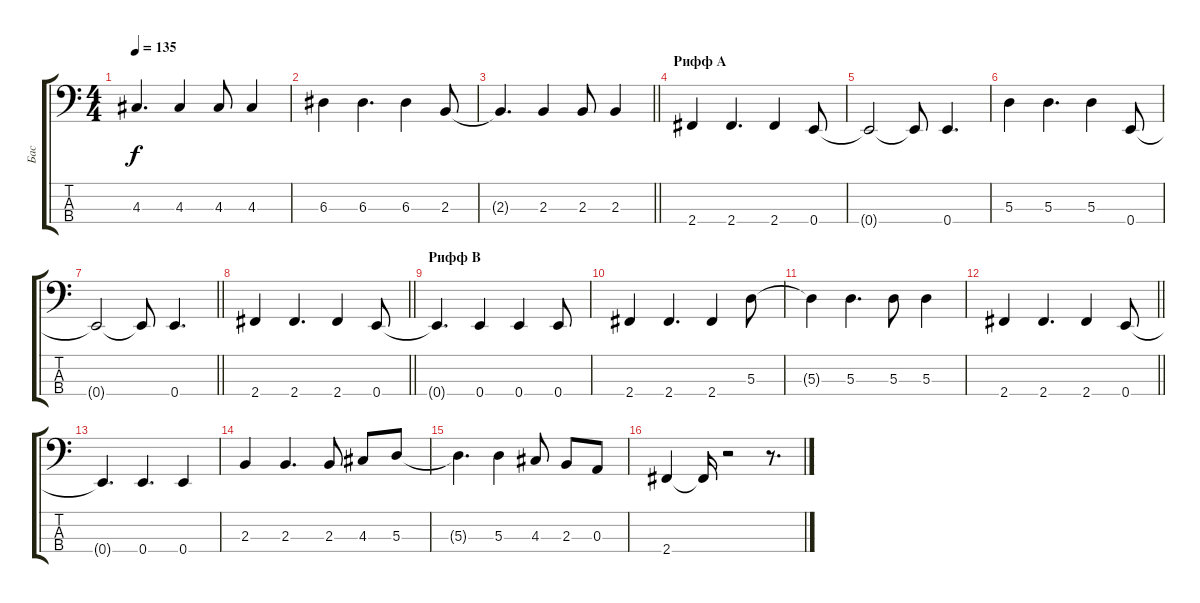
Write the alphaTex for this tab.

\track ("Бас" "Бас") {instrument electricbasspick}
\staff {score tabs}
\tuning (G2 D2 A1 E1) {hide}
\ts (4 4)
\tempo 135
\clef f4
\ks c
4.3{t}.4{d dy f} 4.3.4 4.3.8 4.3.4 |
6.3.4 6.3.4{d} 6.3.4 2.3.8 |
\barLineRight lightlight
2.3{t}.4{d} 2.3.4 2.3.8 2.3.4 |
\section ("" "Рифф А")
2.4.4 2.4.4{d} 2.4.4 0.4.8 |
0.4{t}.2 0.4{t}.8 0.4.4{d} |
5.3.4 5.3.4{d} 5.3.4 0.4.8 |
\barLineRight lightlight
0.4{t}.2 0.4{t}.8 0.4.4{d} |
\section ("" "")
\barLineRight lightlight
2.4.4 2.4.4{d} 2.4.4 0.4.8 |
\section ("" "Рифф В")
0.4{t}.4{d} 0.4.4 0.4.4 0.4.8 |
2.4.4 2.4.4{d} 2.4.4 5.3.8 |
5.3{t}.4 5.3.4{d} 5.3.8 5.3.4 |
\barLineRight lightlight
2.4.4 2.4.4{d} 2.4.4 0.4.8 |
0.4{t}.4{d} 0.4.4{d} 0.4.4 |
2.3.4 2.3.4{d} 2.3.8 4.3.8 5.3.8 |
5.3{t}.4{d} 5.3.4 4.3.8 2.3.8 0.3.8 |
2.4.4 2.4{t}.16 r.2 r.8{d}
